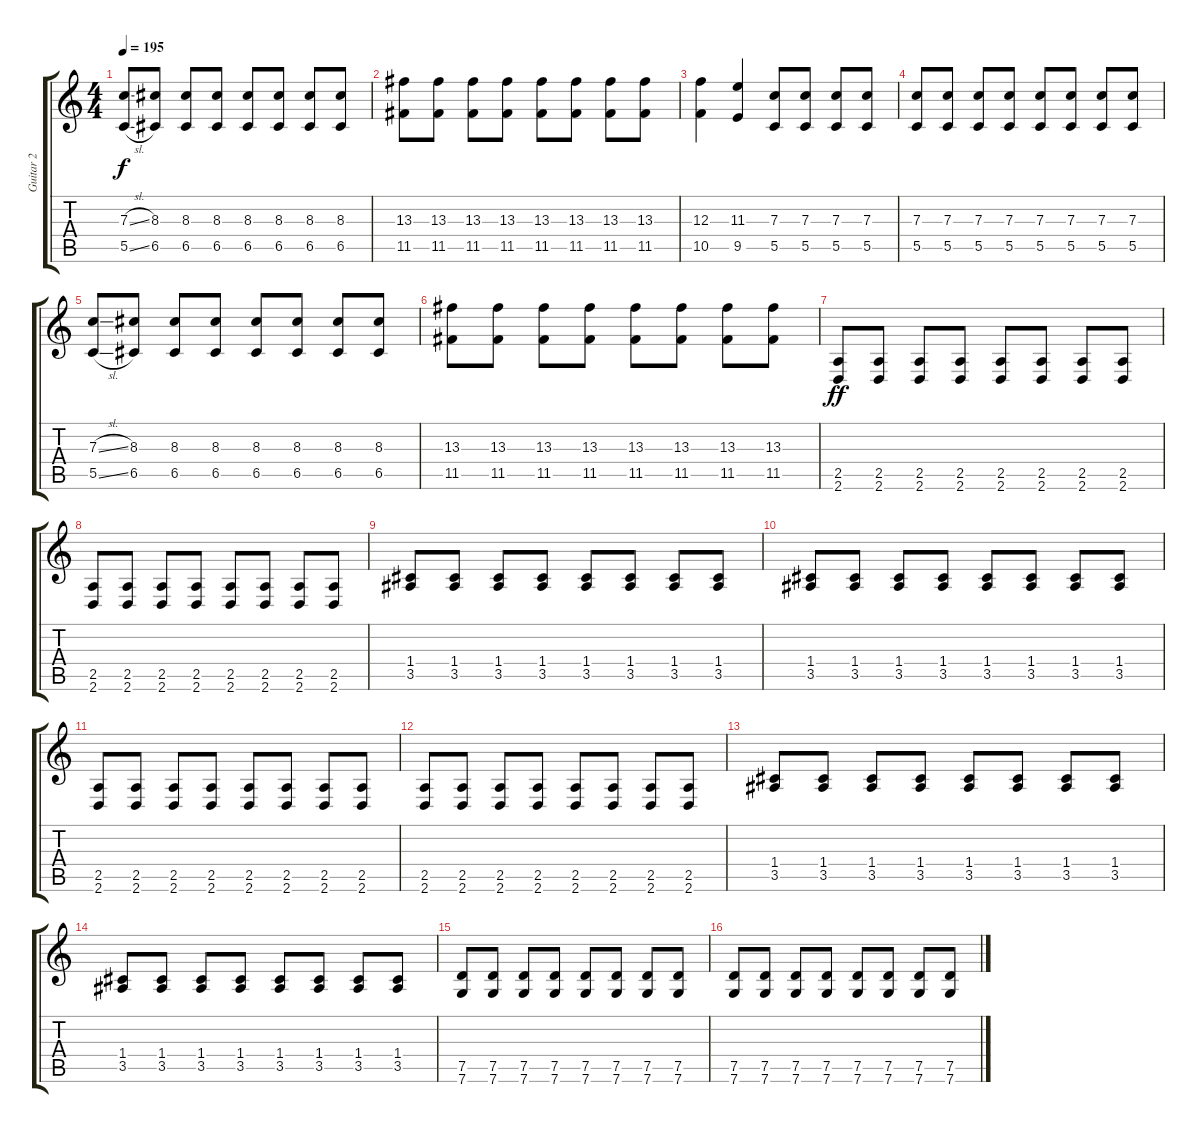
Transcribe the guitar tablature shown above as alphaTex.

\track ("Guitar 2" "Guitar 2") {instrument distortionguitar}
\staff {score tabs}
\tuning (D4 A3 F3 C3 G2 C2) {hide}
\ts (4 4)
\tempo 195
\clef g2
\ks c
(7.3{sl} 5.5{sl}).8{dy f} (8.3 6.5).8 (8.3 6.5).8 (8.3 6.5).8 (8.3 6.5).8 (8.3 6.5).8 (8.3 6.5).8 (8.3 6.5).8 |
(13.3 11.5).8 (13.3 11.5).8 (13.3 11.5).8 (13.3 11.5).8 (13.3 11.5).8 (13.3 11.5).8 (13.3 11.5).8 (13.3 11.5).8 |
(12.3 10.5).4 (11.3 9.5).4 (7.3 5.5).8 (7.3 5.5).8 (7.3 5.5).8 (7.3 5.5).8 |
(7.3 5.5).8 (7.3 5.5).8 (7.3 5.5).8 (7.3 5.5).8 (7.3 5.5).8 (7.3 5.5).8 (7.3 5.5).8 (7.3 5.5).8 |
(7.3{sl} 5.5{sl}).8 (8.3 6.5).8 (8.3 6.5).8 (8.3 6.5).8 (8.3 6.5).8 (8.3 6.5).8 (8.3 6.5).8 (8.3 6.5).8 |
(13.3 11.5).8 (13.3 11.5).8 (13.3 11.5).8 (13.3 11.5).8 (13.3 11.5).8 (13.3 11.5).8 (13.3 11.5).8 (13.3 11.5).8 |
(2.5 2.6).8{dy ff} (2.5 2.6).8 (2.5 2.6).8 (2.5 2.6).8 (2.5 2.6).8 (2.5 2.6).8 (2.5 2.6).8 (2.5 2.6).8 |
(2.5 2.6).8 (2.5 2.6).8 (2.5 2.6).8 (2.5 2.6).8 (2.5 2.6).8 (2.5 2.6).8 (2.5 2.6).8 (2.5 2.6).8 |
(1.4 3.5).8 (1.4 3.5).8 (1.4 3.5).8 (1.4 3.5).8 (1.4 3.5).8 (1.4 3.5).8 (1.4 3.5).8 (1.4 3.5).8 |
(1.4 3.5).8 (1.4 3.5).8 (1.4 3.5).8 (1.4 3.5).8 (1.4 3.5).8 (1.4 3.5).8 (1.4 3.5).8 (1.4 3.5).8 |
(2.5 2.6).8 (2.5 2.6).8 (2.5 2.6).8 (2.5 2.6).8 (2.5 2.6).8 (2.5 2.6).8 (2.5 2.6).8 (2.5 2.6).8 |
(2.5 2.6).8 (2.5 2.6).8 (2.5 2.6).8 (2.5 2.6).8 (2.5 2.6).8 (2.5 2.6).8 (2.5 2.6).8 (2.5 2.6).8 |
(1.4 3.5).8 (1.4 3.5).8 (1.4 3.5).8 (1.4 3.5).8 (1.4 3.5).8 (1.4 3.5).8 (1.4 3.5).8 (1.4 3.5).8 |
(1.4 3.5).8 (1.4 3.5).8 (1.4 3.5).8 (1.4 3.5).8 (1.4 3.5).8 (1.4 3.5).8 (1.4 3.5).8 (1.4 3.5).8 |
(7.5 7.6).8 (7.5 7.6).8 (7.5 7.6).8 (7.5 7.6).8 (7.5 7.6).8 (7.5 7.6).8 (7.5 7.6).8 (7.5 7.6).8 |
(7.5 7.6).8 (7.5 7.6).8 (7.5 7.6).8 (7.5 7.6).8 (7.5 7.6).8 (7.5 7.6).8 (7.5 7.6).8 (7.5 7.6).8
